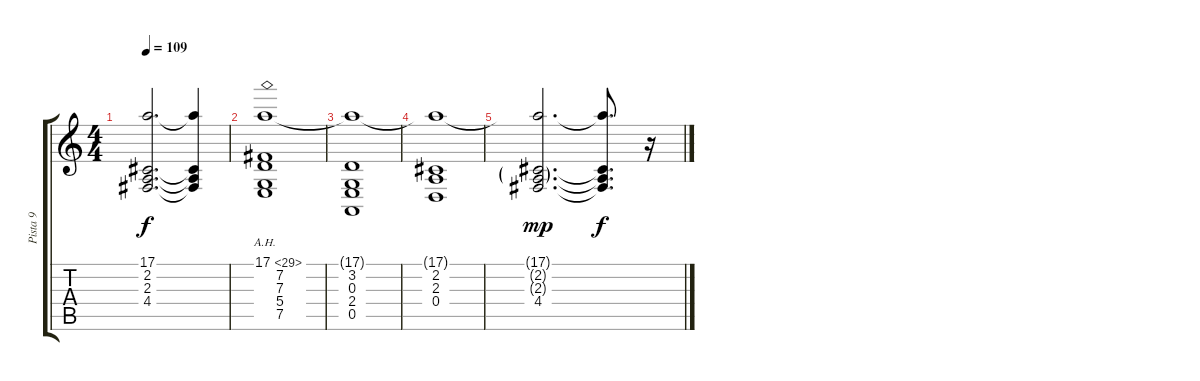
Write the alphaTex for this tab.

\track ("Pista 9" "Pista 9") {instrument synthstrings1}
\staff {score tabs}
\tuning (E4 B3 G3 D3 A2 E2) {hide}
\ts (4 4)
\tempo 109
\clef g2
\ks c
(17.1{t} 2.2 2.3 4.4).2{d dy f} (17.1{t} 2.2{t} 2.3{t} 4.4{t}).4{volume 7} |
(17.1{ah 12} 7.2 7.3 5.4 7.5).1 |
(17.1{t} 3.2 0.3 2.4 0.5).1 |
(17.1{t} 2.2 2.3 0.4).1{volume 9} |
(17.1{t} 2.2{g} 2.3{g} 4.4).2{d dy mp} (17.1{t} 2.2{t} 2.3{t} 4.4{t}).8{d dy f} r.16
